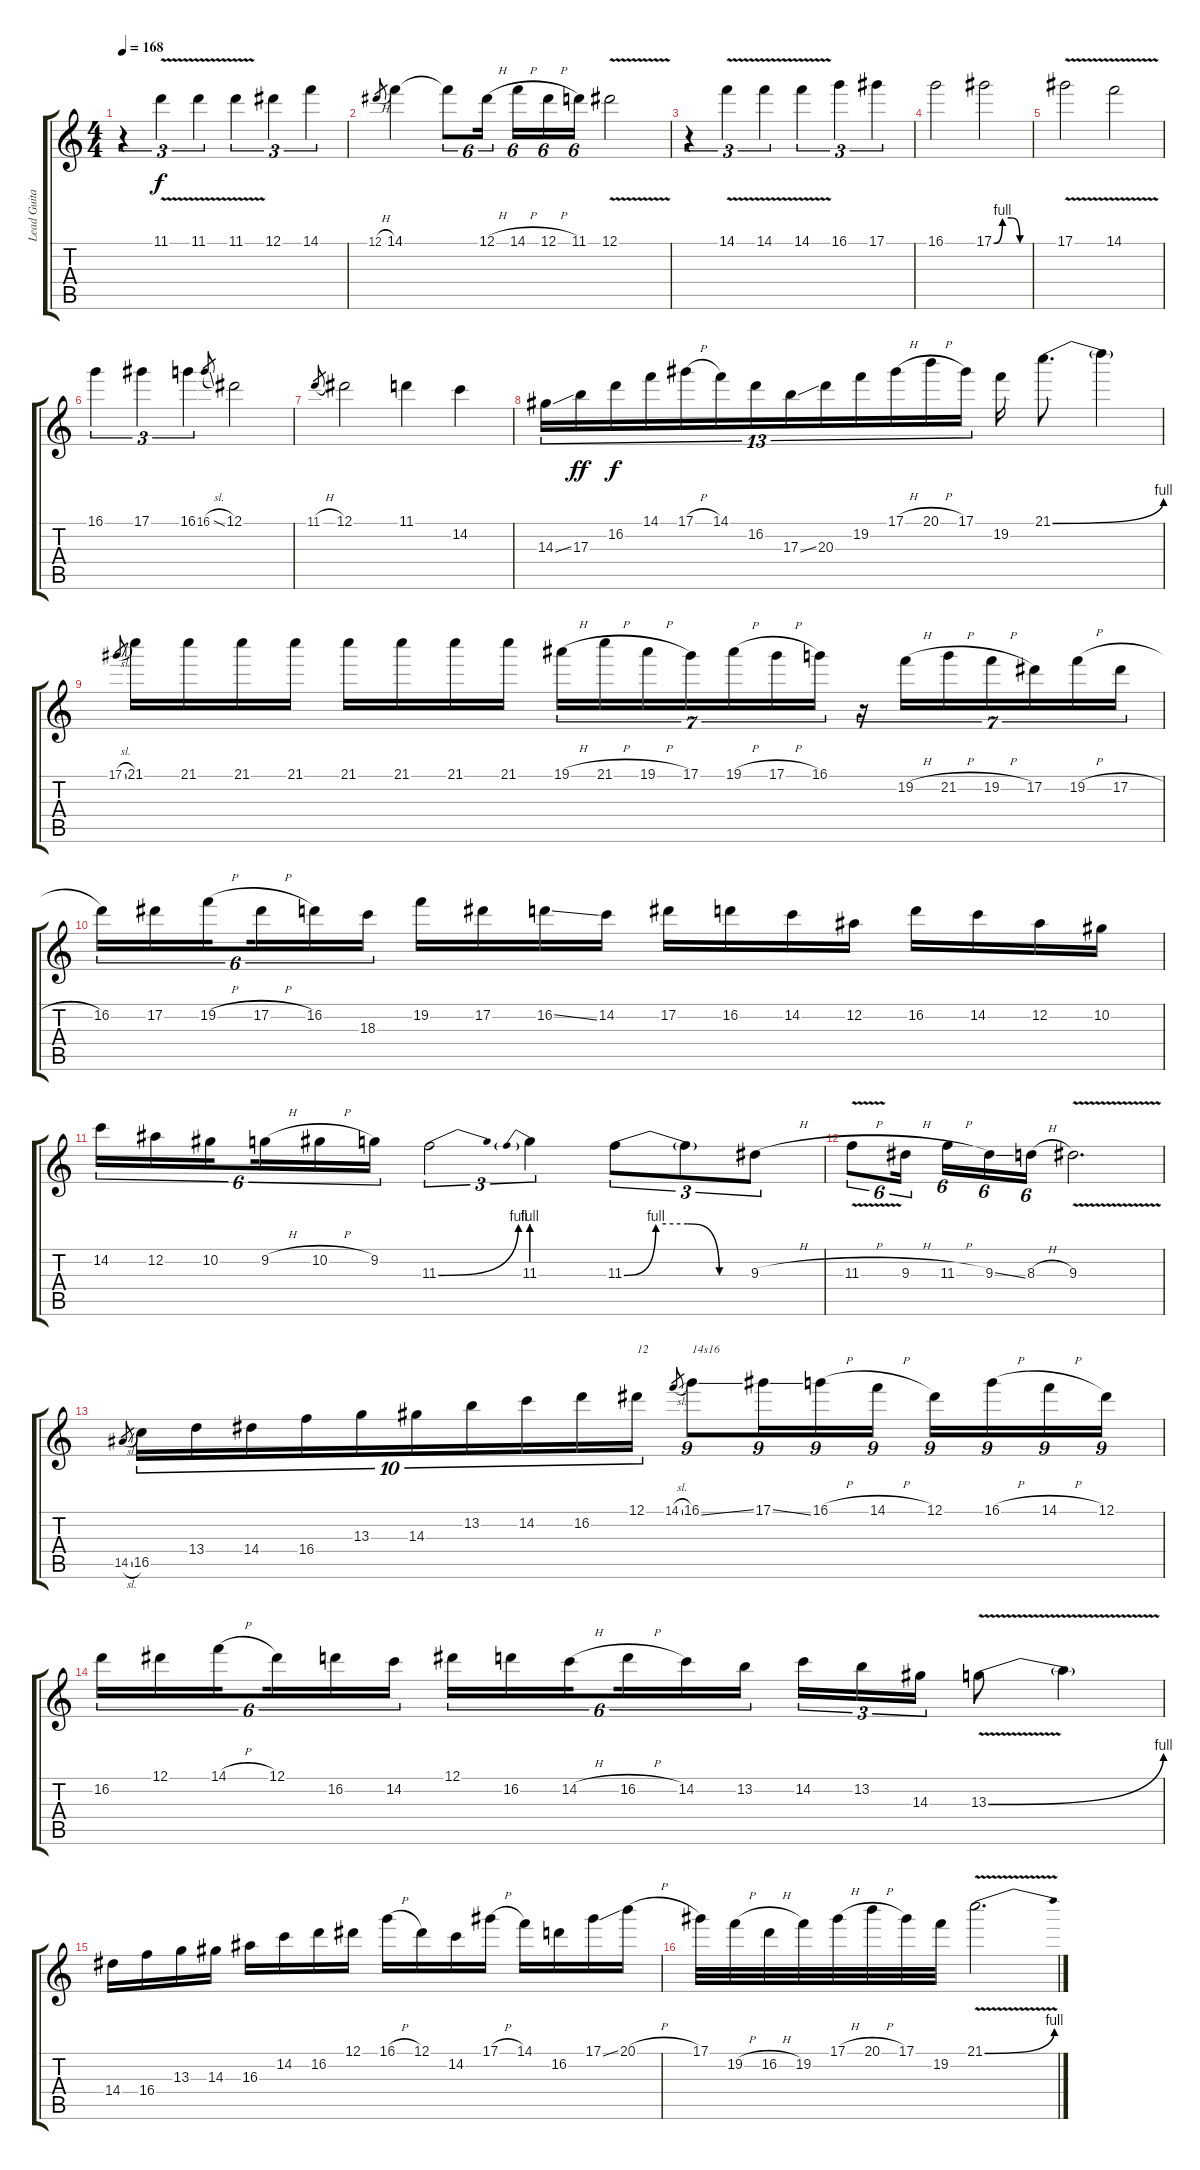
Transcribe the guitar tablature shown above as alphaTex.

\track ("Lead Guitar" "Lead Guita") {instrument distortionguitar}
\staff {score tabs}
\tuning (Eb4 Bb3 Gb3 Db3 Ab2 Eb2) {hide}
\ts (4 4)
\tempo 168
\clef g2
\ks c
r.4{tu (3 2) dy f} 11.1{v}.4{tu (3 2)} 11.1{v}.4{tu (3 2)} 11.1{v}.4{tu (3 2)} 12.1.4{tu (3 2)} 14.1.4{tu (3 2)} |
12.1{h}.8{gr} 14.1.4 14.1{t}.8{tu (6 4)} 12.1{h}.16{tu (6 4) beam splitsecondary} 14.1{h}.16{tu (6 4)} 12.1{h}.16{tu (6 4)} 11.1.16{tu (6 4)} 12.1{v}.2 |
r.4{tu (3 2)} 14.1{v}.4{tu (3 2)} 14.1{v}.4{tu (3 2)} 14.1{v}.4{tu (3 2)} 16.1.4{tu (3 2)} 17.1.4{tu (3 2)} |
16.1.2 17.1{be (custom 0 0 15 4 30 4 45 0 60 0)}.2 |
17.1{v}.2 14.1{v}.2 |
16.1.4{tu (3 2)} 17.1.4{tu (3 2)} 16.1.4{tu (3 2)} 16.1{sl}.8{gr} 12.1.2 |
11.1{h}.8{gr} 12.1.2 11.1.4 14.2.4 |
14.3{ss}.16{tu (13 8)} 17.3.16{tu (13 8) dy ff} 16.2.16{tu (13 8) dy f} 14.1.16{tu (13 8)} 17.1{h}.16{tu (13 8)} 14.1.16{tu (13 8)} 16.2.16{tu (13 8)} 17.3{ss}.16{tu (13 8)} 20.3.16{tu (13 8)} 19.2.16{tu (13 8)} 17.1{h}.16{tu (13 8)} 20.1{h}.16{tu (13 8)} 17.1.16{tu (13 8)} 19.2.16 21.1{be (bend 0 0 60 4)}.8{d} 21.1{t}.4 |
17.1{sl}.8{gr} 21.1.16 21.1.16 21.1.16 21.1.16 21.1.16 21.1.16 21.1.16 21.1.16 19.1{h}.16{tu (7 4)} 21.1{h}.16{tu (7 4)} 19.1{h}.16{tu (7 4)} 17.1.16{tu (7 4)} 19.1{h}.16{tu (7 4)} 17.1{h}.16{tu (7 4)} 16.1.16{tu (7 4)} r.16{tu (7 4)} 19.2{h}.16{tu (7 4)} 21.2{h}.16{tu (7 4)} 19.2{h}.16{tu (7 4)} 17.2.16{tu (7 4)} 19.2{h}.16{tu (7 4)} 17.2{h}.16{tu (7 4)} |
16.2.16{tu (6 4)} 17.2.16{tu (6 4)} 19.2{h}.16{tu (6 4) beam splitsecondary} 17.2{h}.16{tu (6 4)} 16.2.16{tu (6 4)} 18.3.16{tu (6 4)} 19.2.16 17.2.16 16.2{ss}.16 14.2.16 17.2.16 16.2.16 14.2.16 12.2.16 16.2.16 14.2.16 12.2.16 10.2.16 |
14.2.16{tu (6 4)} 12.2.16{tu (6 4)} 10.2.16{tu (6 4) beam splitsecondary} 9.2{h}.16{tu (6 4)} 10.2{h}.16{tu (6 4)} 9.2.16{tu (6 4)} 11.3{be (bend 0 0 60 4)}.2{tu (3 2)} 11.3{be (prebend 0 4 60 4)}.4{tu (3 2)} 11.3{be (custom 0 0 15 4 30 4 45 0 60 0)}.8{tu (3 2)} 11.3{t}.8{tu (3 2)} 9.3{h}.8{tu (3 2)} |
11.3{v h}.8{tu (6 4)} 9.3{h}.16{tu (6 4) beam splitsecondary} 11.3{h}.16{tu (6 4)} 9.3{ss}.16{tu (6 4)} 8.3{h}.16{tu (6 4)} 9.3{v}.2{d} |
14.5{sl}.8{gr} 16.5.16{tu (10 8)} 13.4.16{tu (10 8)} 14.4.16{tu (10 8)} 16.4.16{tu (10 8)} 13.3.16{tu (10 8)} 14.3.16{tu (10 8)} 13.2.16{tu (10 8)} 14.2.16{tu (10 8)} 16.2.16{tu (10 8)} 12.1.16{tu (10 8) txt "12"} 14.1{sl}.8{gr} 16.1{ss}.8{tu (9 8) txt "14s16"} 17.1{ss}.16{tu (9 8)} 16.1{h}.16{tu (9 8)} 14.1{h}.16{tu (9 8)} 12.1.16{tu (9 8)} 16.1{h}.16{tu (9 8)} 14.1{h}.16{tu (9 8)} 12.1.16{tu (9 8)} |
16.2.16{tu (6 4)} 12.1.16{tu (6 4)} 14.1{h}.16{tu (6 4) beam splitsecondary} 12.1.16{tu (6 4)} 16.2.16{tu (6 4)} 14.2.16{tu (6 4)} 12.1.16{tu (6 4)} 16.2.16{tu (6 4)} 14.2{h}.16{tu (6 4) beam splitsecondary} 16.2{h}.16{tu (6 4)} 14.2.16{tu (6 4)} 13.2.16{tu (6 4)} 14.2.16{tu (3 2)} 13.2.16{tu (3 2)} 14.3.16{tu (3 2)} 13.3{be (bend 0 0 60 4) v}.8 13.3{t}.4 |
14.4.16 16.4.16 13.3.16 14.3.16 16.3.16 14.2.16 16.2.16 12.1.16 16.1{h}.16 12.1.16 14.2.16 17.1{h}.16 14.1.16 16.2.16 17.1{ss}.16 20.1{h}.16 |
17.1.32 19.2{h}.32 16.2{h}.32 19.2.32 17.1{h}.32 20.1{h}.32 17.1.32 19.2.32 21.1{be (bend 0 0 60 4) v}.2{d}
